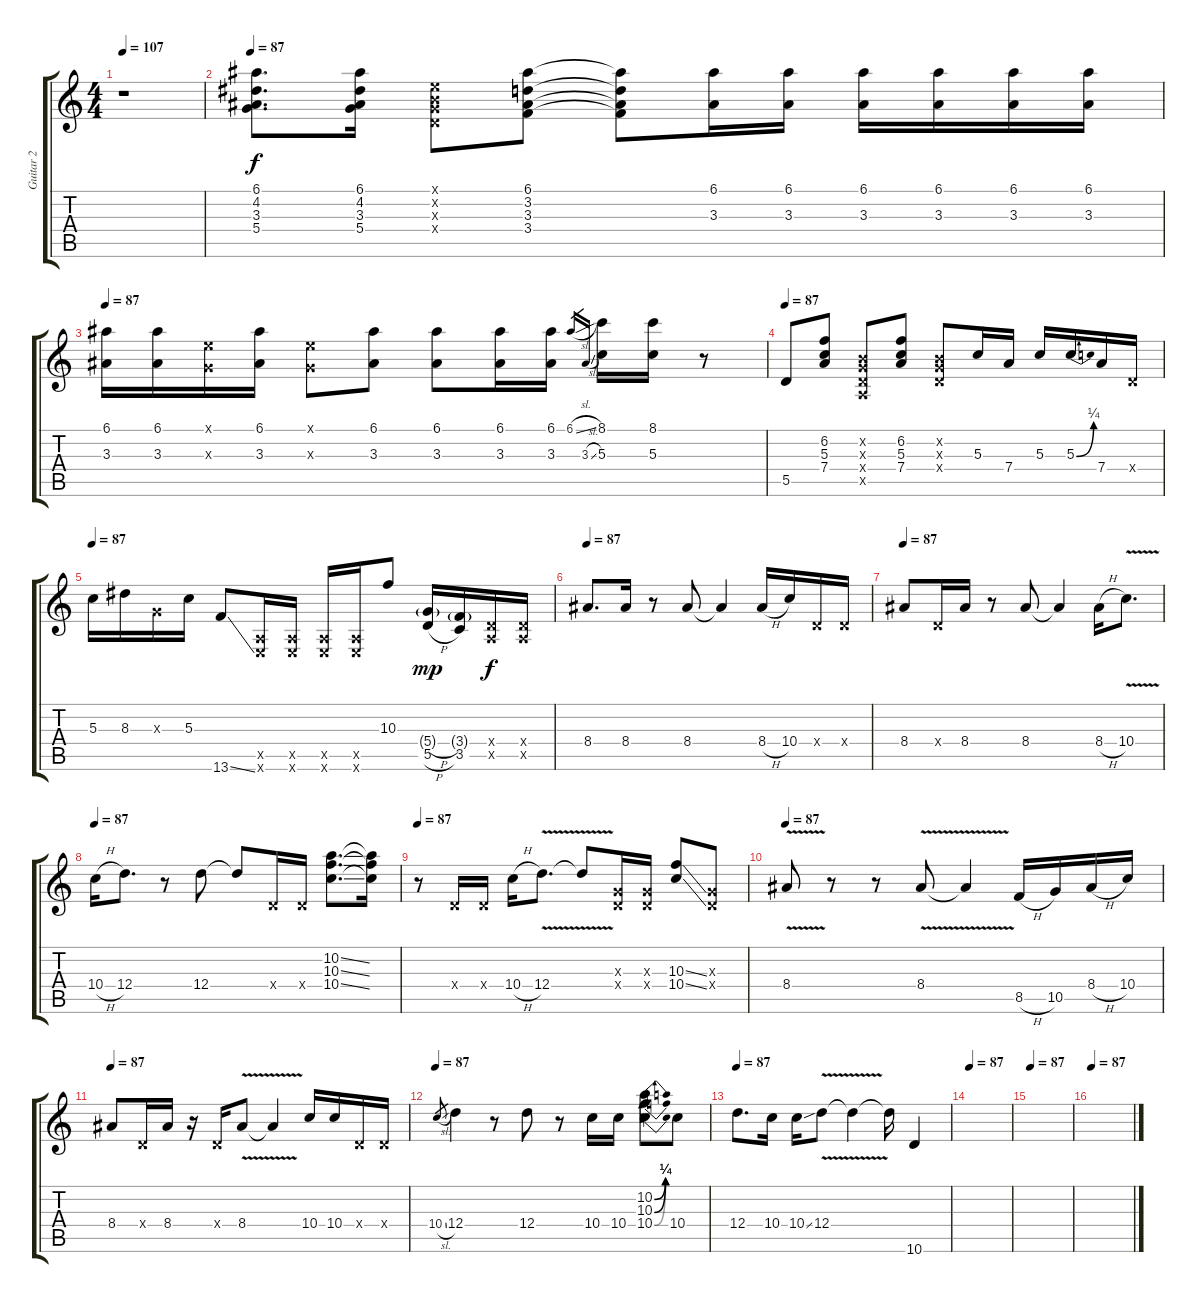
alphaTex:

\track ("Guitar 2" "Guitar 2") {instrument overdrivenguitar}
\staff {score tabs}
\tuning (E4 B3 G3 D3 A2 E2) {hide}
\ts (4 4)
\tempo 107
\clef g2
\ks c
r.1{dy f instrument overdrivenguitar} |
\tempo 87
(6.1 4.2 3.3 5.4).8{d} (6.1 4.2 3.3 5.4).16 (0.1{x} 0.2{x} 0.3{x} 0.4{x}).8 (6.1 3.2 3.3 3.4).8 (6.1{t} 3.2{t} 3.3{t} 3.4{t}).8 (6.1 3.3).16 (6.1 3.3).16 (6.1 3.3).16 (6.1 3.3).16 (6.1 3.3).16 (6.1 3.3).16 |
\tempo 87
(6.1 3.3).16 (6.1 3.3).16 (0.1{x} 0.3{x}).16 (6.1 3.3).16 (0.1{x} 0.3{x}).8 (6.1 3.3).8 (6.1 3.3).8 (6.1 3.3).16 (6.1 3.3).16 6.1{sl}.16{gr} 3.3{sl}.16{gr} (8.1 5.3).16 (8.1 5.3).16 r.8 |
\tempo 87
5.5.8 (6.2 5.3 7.4).8 (0.2{x} 0.3{x} 0.4{x} 0.5{x}).8 (6.2 5.3 7.4).8 (0.2{x} 0.3{x} 0.4{x}).8 5.3.16 7.4.16 5.3.16 5.3{be (bend 0 0 60 1)}.16 7.4.16 0.4{x}.16 |
\tempo 87
5.3.16 8.3.16 0.3{x}.16 5.3.16 13.6{ss}.8 (0.5{x} 0.6{x}).16 (0.5{x} 0.6{x}).16 (0.5{x} 0.6{x}).16 (0.5{x} 0.6{x}).16 10.3.8 (5.4{h g} 5.5{h}).16{dy mp} (3.4{g} 3.5).16 (0.4{x} 0.5{x}).16{dy f} (0.4{x} 0.5{x}).16 |
\tempo 87
8.4.8{d} 8.4.16 r.8 8.4.8 8.4{t}.4 8.4{h}.16 10.4.16 0.4{x}.16 0.4{x}.16 |
\tempo 87
8.4.8 0.4{x}.16 8.4.16 r.8 8.4.8 8.4{t}.4 8.4{h}.16 10.4{v}.8{d} |
\tempo 87
10.4{h}.16 12.4.8{d} r.8 12.4.8 12.4{t}.8 0.4{x}.16 0.4{x}.16 (10.2{ss} 10.3{ss} 10.4{ss}).8{d} (10.2{t} 10.3{t} 10.4{t}).16 |
\tempo 87
r.8 0.4{x}.16 0.4{x}.16 10.4{h}.16 12.4{v}.8{d} 12.4{t}.8 (0.3{x} 0.4{x}).16 (0.3{x} 0.4{x}).16 (10.3{ss} 10.4{ss}).8 (0.3{x} 0.4{x}).8 |
\tempo 87
8.4{v}.8 r.8 r.8 8.4{v}.8 8.4{t}.4 8.5{h}.16 10.5.16 8.4{h}.16 10.4.16 |
\tempo 87
8.4.8 0.4{x}.16 8.4.16 r.16 0.4{x}.16 8.4{v}.8 8.4{t}.4 10.4.16 10.4.16 0.4{x}.16 0.4{x}.16 |
\tempo 87
10.4{sl}.8{gr} 12.4.4 r.8 12.4.8 r.8 10.4.16 10.4.16 (10.2{be (bend 0 0 60 1)} 10.3{be (bend 0 0 60 1)} 10.4{be (bend 0 0 60 1)}).8 10.4.8 |
\tempo 87
12.4.8{d} 10.4.16 10.4{ss}.16 12.4{v}.8 12.4{t}.4 12.4{t}.16 10.6.4 |
\tempo 87
|
\tempo 87
|
\tempo 87
